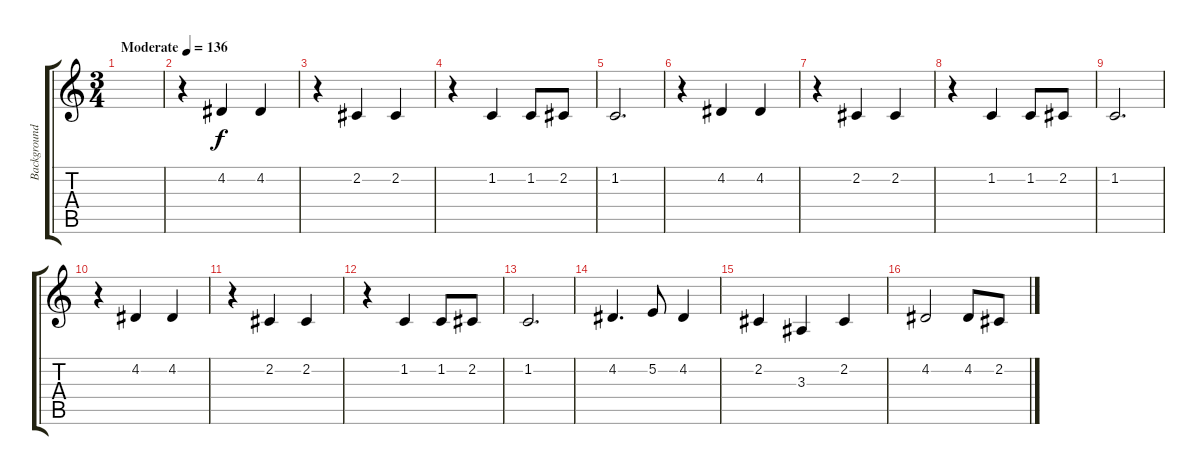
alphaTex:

\track ("Background Vocals" "Background") {instrument lead6voice}
\staff {score tabs}
\tuning (E4 B3 G3 D3 A2 E2) {hide}
\ts (3 4)
\tempo (136 "Moderate")
\clef g2
\ks c
|
r.4 4.2.4 4.2.4 |
r.4 2.2.4 2.2.4 |
r.4 1.2.4 1.2.8 2.2.8 |
1.2.2{d} |
r.4 4.2.4 4.2.4 |
r.4 2.2.4 2.2.4 |
r.4 1.2.4 1.2.8 2.2.8 |
1.2.2{d} |
r.4 4.2.4 4.2.4 |
r.4 2.2.4 2.2.4 |
r.4 1.2.4 1.2.8 2.2.8 |
1.2.2{d} |
4.2.4{d} 5.2.8 4.2.4 |
2.2.4 3.3.4 2.2.4 |
4.2.2 4.2.8 2.2.8
